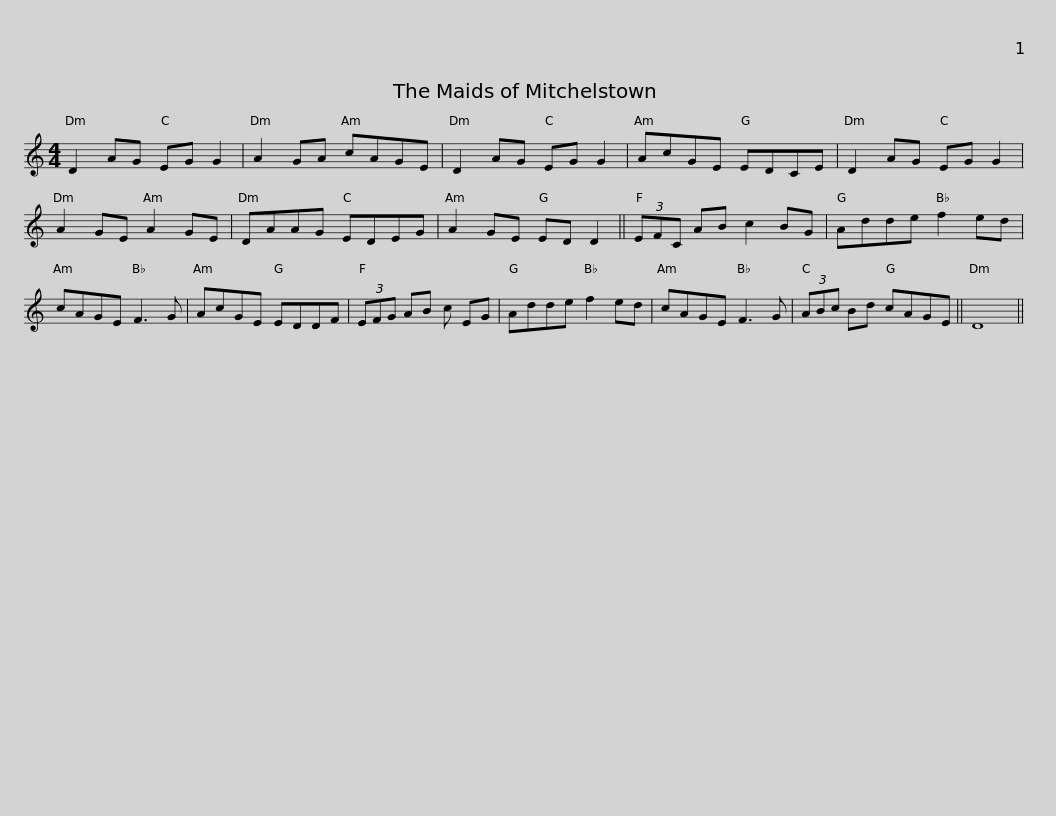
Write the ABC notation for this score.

X:1
L:1/8
M:4/4
I:linebreak $
K:C
V:1 treble
V:1
 D2 AG EG G2 | A2 GA cAGE | D2 AG EG G2 | AcGE EDCE | D2 AG EG G2 | %5
 A2 GE A2 GE |$ DAAG EDEG | A2 GE ED D2 || (3EFC AB c2 BG | Adde f2 ed | %10
 cAGE F3 G | AcGE EDDF |$ (3EFG AB c EG | Adde f2 ed | cAGE F3 G | %15
 (3ABc Bd cAGE || D8 || %17
